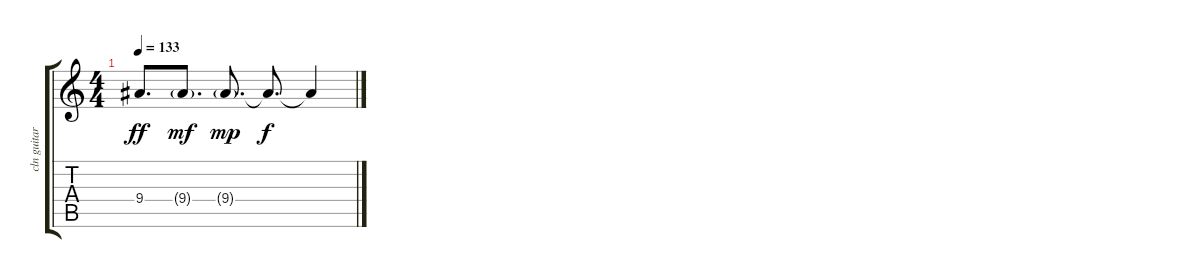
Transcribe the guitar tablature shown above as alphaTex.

\track ("cln guitar" "cln guitar") {instrument electricguitarjazz}
\staff {score tabs}
\tuning (Eb4 Bb3 Gb3 Db3 Ab2 Eb2) {hide}
\ts (4 4)
\tempo 133
\clef g2
\ks c
9.4.8{d dy ff} 9.4{g}.8{d dy mf} 9.4{g}.8{d dy mp} 9.4{t}.8{d dy f} 9.4{t}.4
